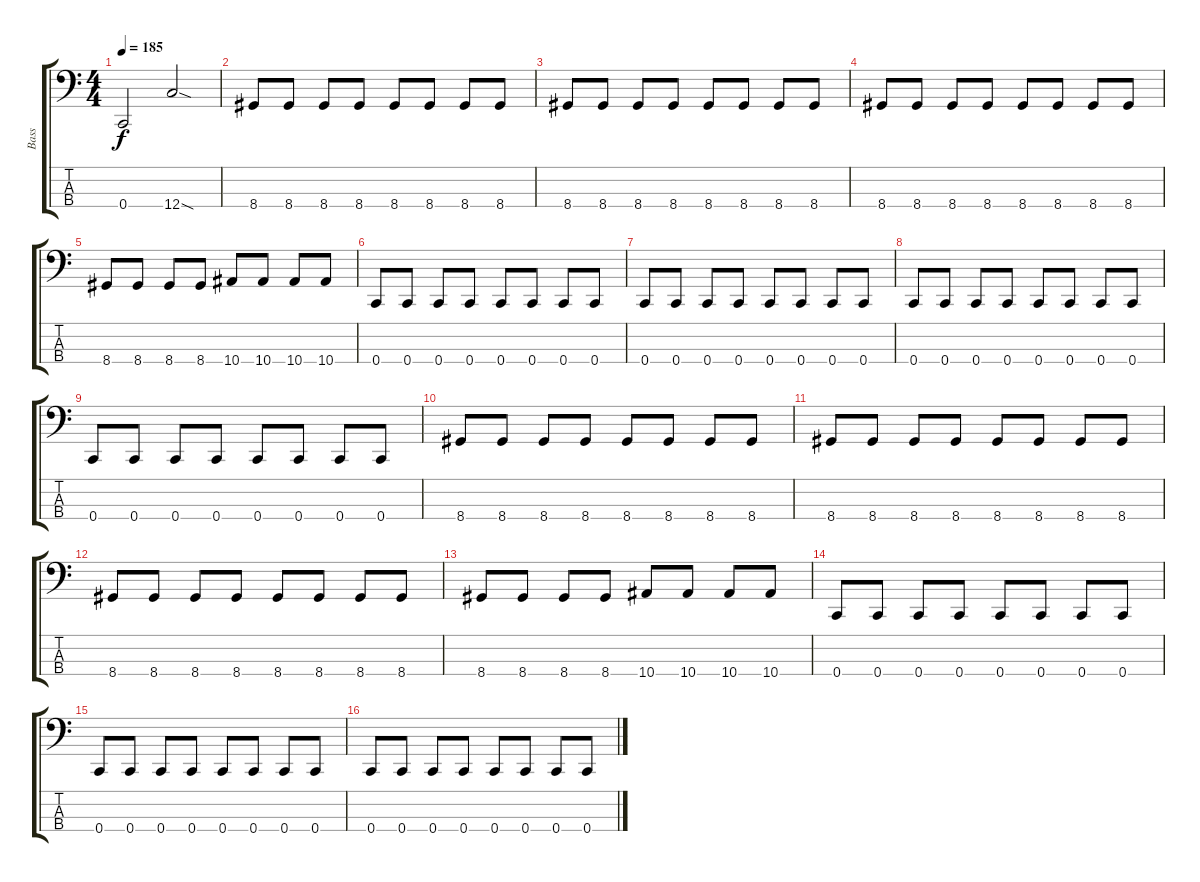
\track ("Bass" "Bass") {instrument electricbassfinger}
\staff {score tabs}
\tuning (F2 C2 G1 C1) {hide}
\ts (4 4)
\tempo 185
\clef f4
\ks c
0.4{t}.2{dy f} 12.4{sod}.2 |
8.4.8 8.4.8 8.4.8 8.4.8 8.4.8 8.4.8 8.4.8 8.4.8 |
8.4.8 8.4.8 8.4.8 8.4.8 8.4.8 8.4.8 8.4.8 8.4.8 |
8.4.8 8.4.8 8.4.8 8.4.8 8.4.8 8.4.8 8.4.8 8.4.8 |
8.4.8 8.4.8 8.4.8 8.4.8 10.4.8 10.4.8 10.4.8 10.4.8 |
0.4.8 0.4.8 0.4.8 0.4.8 0.4.8 0.4.8 0.4.8 0.4.8 |
0.4.8 0.4.8 0.4.8 0.4.8 0.4.8 0.4.8 0.4.8 0.4.8 |
0.4.8 0.4.8 0.4.8 0.4.8 0.4.8 0.4.8 0.4.8 0.4.8 |
0.4.8 0.4.8 0.4.8 0.4.8 0.4.8 0.4.8 0.4.8 0.4.8 |
8.4.8 8.4.8 8.4.8 8.4.8 8.4.8 8.4.8 8.4.8 8.4.8 |
8.4.8 8.4.8 8.4.8 8.4.8 8.4.8 8.4.8 8.4.8 8.4.8 |
8.4.8 8.4.8 8.4.8 8.4.8 8.4.8 8.4.8 8.4.8 8.4.8 |
8.4.8 8.4.8 8.4.8 8.4.8 10.4.8 10.4.8 10.4.8 10.4.8 |
0.4.8 0.4.8 0.4.8 0.4.8 0.4.8 0.4.8 0.4.8 0.4.8 |
0.4.8 0.4.8 0.4.8 0.4.8 0.4.8 0.4.8 0.4.8 0.4.8 |
0.4.8 0.4.8 0.4.8 0.4.8 0.4.8 0.4.8 0.4.8 0.4.8
